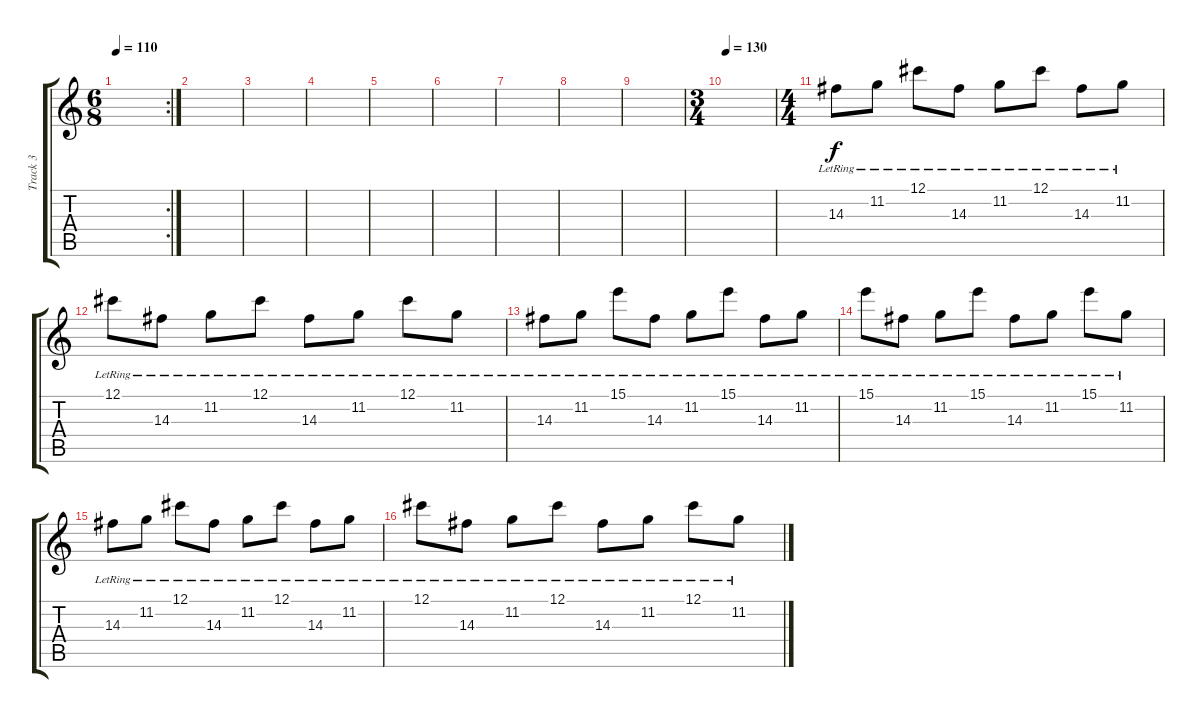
\track ("Track 3" "Track 3") {instrument electricguitarjazz}
\staff {score tabs}
\tuning (Db4 Ab3 E3 B2 Gb2 B1) {hide}
\rc 2
\ts (6 8)
\tempo 110
\clef g2
\ks c
|
|
|
|
|
|
|
|
|
\ts (3 4)
\tempo 130
|
\ts (4 4)
14.3{lr}.8 11.2{lr}.8 12.1{lr}.8 14.3{lr}.8 11.2{lr}.8 12.1{lr}.8 14.3{lr}.8 11.2{lr}.8 |
12.1{lr}.8 14.3{lr}.8 11.2{lr}.8 12.1{lr}.8 14.3{lr}.8 11.2{lr}.8 12.1{lr}.8 11.2{lr}.8 |
14.3{lr}.8 11.2{lr}.8 15.1{lr}.8 14.3{lr}.8 11.2{lr}.8 15.1{lr}.8 14.3{lr}.8 11.2{lr}.8 |
15.1{lr}.8 14.3{lr}.8 11.2{lr}.8 15.1{lr}.8 14.3{lr}.8 11.2{lr}.8 15.1{lr}.8 11.2{lr}.8 |
14.3{lr}.8 11.2{lr}.8 12.1{lr}.8 14.3{lr}.8 11.2{lr}.8 12.1{lr}.8 14.3{lr}.8 11.2{lr}.8 |
12.1{lr}.8 14.3{lr}.8 11.2{lr}.8 12.1{lr}.8 14.3{lr}.8 11.2{lr}.8 12.1{lr}.8 11.2{lr}.8
